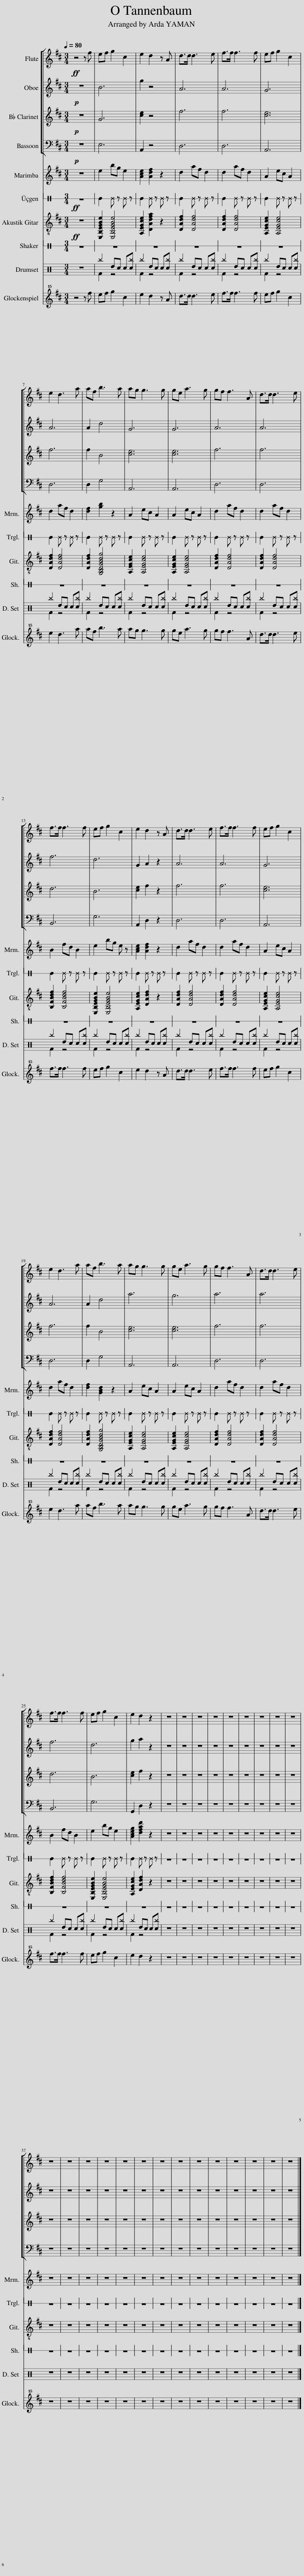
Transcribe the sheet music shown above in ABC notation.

X:1
%%score [ 1 2 3 4 ] 5 6 7 ( 8 9 ) 10
L:1/8
Q:1/4=80
M:3/4
I:linebreak $
K:D
V:1 treble
V:2 treble
V:3 treble transpose=-2
V:4 bass
V:5 treble
V:6 perc stafflines=1
K:none
V:7 treble-8
V:8 perc
K:none
V:9 perc
K:none
V:10 treble transpose=24
V:1
!ff! z4 z f | ef g2 c2 | e2 d2 z A | d>d d3 e | f>f f3 f | %5
 ef g2 c2 |$ e2 d3 a | af b3 a | ag g3 g | ge a3 g | %10
 gf f3 A | d>d d3 e |$ f>f f3 f | ef g2 c2 | e2 d2 z A | %15
 d>d d3 e | f>f f3 f | ef g2 c2 |$ e2 d3 a | af b3 a | %20
 ag g3 g | ge a3 g | gf f3 A | d>d d3 e |$ f>f f3 f | %25
 ef g2 c2 | e2 d2 z2 | z6 | z6 | z6 | %30
 z6 | z6 | z6 | z6 | z6 | %35
 z6 |$ z6 | z6 | z6 | z6 | %40
 z6 | z6 | z6 | z6 | z6 | %45
 z6 | z6 | z6 | z6 | z6 |] %50
V:2
!p! z6 | B6 | g2 z4 | A6 | A6 | %5
 G6 |$ A6 | A2 d4 | G6 | G6 | %10
 A6 | A6 |$ f6 | d6 | G2 A2 z2 | %15
 A6 | A6 | G6 |$ A6 | A2 d4 | %20
 a6 | g6 | a6 | a6 |$ f6 | %25
 d6 | g2 a2 z2 | z6 | z6 | z6 | %30
 z6 | z6 | z6 | z6 | z6 | %35
 z6 |$ z6 | z6 | z6 | z6 | %40
 z6 | z6 | z6 | z6 | z6 | %45
 z6 | z6 | z6 | z6 | z6 |] %50
V:3
!p! z6 | A6 | [^df]2 z4 | ^g6 | ^g6 | %5
 [^df]6 |$ ^g6 | ^g2 c4 | [^df]6 | [^df]6 | %10
 ^g6 | ^g6 |$ e6 | c6 | [^df]2 ^g2 z2 | %15
 ^g6 | ^g6 | [^df]6 |$ ^g6 | ^g2 c4 | %20
 [^df]6 | [^df]6 | ^g6 | ^g6 |$ e6 | %25
 c6 | [^df]2 ^g2 z2 | z6 | z6 | z6 | %30
 z6 | z6 | z6 | z6 | z6 | %35
 z6 |$ z6 | z6 | z6 | z6 | %40
 z6 | z6 | z6 | z6 | z6 | %45
 z6 | z6 | z6 | z6 | z6 |] %50
V:4
!p! z6 | E,6 | A,,2 z4 | D,6 | D,6 | %5
 A,,6 |$ D,6 | D,2 G,4 | A,,6 | A,,6 | %10
 D,6 | D,6 |$ B,,6 | G,6 | A,,2 D,2 z2 | %15
 D,6 | D,6 | A,,6 |$ D,6 | D,2 G,4 | %20
 A,,6 | A,,6 | D,6 | D,6 |$ B,,6 | %25
 G,6 | G,,2 D,2 z2 | z6 | z6 | z6 | %30
 z6 | z6 | z6 | z6 | z6 | %35
 z6 |$ z6 | z6 | z6 | z6 | %40
 z6 | z6 | z6 | z6 | z6 | %45
 z6 | z6 | z6 | z6 | z6 |] %50
V:5
 z6 | e2 bg e2 | [Ace]2 [Adf]2 z2 | d2 af d2 | d2 af d2 | %5
 A2 ec A2 |$ d2 af d2 | [df]2 [gb]2 z2 | A2 ec A2 | A2 ec A2 | %10
 d2 af d2 | d2 af d2 |$ B2 fd B2 | e2 bg e z | [Ace]2 [Adf]2 z2 | %15
 d2 af d2 | d2 af d2 | A2 ec A2 |$ d2 af d2 | [df]2 [GBd]2 z2 | %20
 A2 ec A2 | A2 ec A2 | d2 af d2 | d2 af d2 |$ B2 fd B2 | %25
 e2 bg e2 | [Aceg]2 [dfad']2 z2 | z6 | z6 | z6 | %30
 z6 | z6 | z6 | z6 | z6 | %35
 z6 |$ z6 | z6 | z6 | z6 | %40
 z6 | z6 | z6 | z6 | z6 | %45
 z6 | z6 | z6 | z6 | z6 |] %50
V:6
[K:C]!ff! z6 | E2 ^E z ^E z | E2 ^E z ^E z | E2 ^E z ^E z | E2 ^E z ^E z | %5
 E2 ^E z ^E z |$ E2 ^E z ^E z | E2 ^E z ^E z | E2 ^E z ^E z | E2 ^E z ^E z | %10
 E2 ^E z ^E z | E2 ^E z ^E z |$ E2 ^E z ^E z | E2 ^E z ^E z | E2 ^E z ^E z | %15
 E2 ^E z ^E z | E2 ^E z ^E z | E2 ^E z ^E z |$ E2 ^E z ^E z | E2 ^E z ^E z | %20
 E2 ^E z ^E z | E2 ^E z ^E z | E2 ^E z ^E z | E2 ^E z ^E z |$ E2 ^E z ^E z | %25
 E2 ^E z ^E z | E2 ^E z ^E z | z6 | z6 | z6 | %30
 z6 | z6 | z6 | z6 | z6 | %35
 z6 |$ z6 | z6 | z6 | z6 | %40
 z6 | z6 | z6 | z6 | z6 | %45
 z6 | z6 | z6 | z6 | z6 |] %50
V:7
!ff! z6 | [E,B,EGBe]2 [E,B,EGBe]4 | [A,EGce]2 [DAdfa]2 z2 | [DAdf]2 [DAdf]4 | [DAdf]2 [DAdf]4 | %5
 [A,EGce]2 [A,EGce]4 |$ [DAdf]2 [DAdf]4 | [DAdf]2 [G,B,DGBdg]4 | [A,EGce]2 [A,EGce]4 | [A,EGce]2 [A,EGce]4 | %10
 [DAdf]2 [DAdf]4 | [DAdf]2 [DAdf]4 |$ [B,FBdf]2 [B,FBdf]4 | [E,B,EGBe]2 [E,B,EGBe]4 | [A,EGce]2 [DAdf]2 z2 | %15
 [DAdf]2 [DAdf]4 | [DAdf]2 [DAdf]4 | [A,EGce]2 [A,EGce]4 |$ [DAdf]2 [DAdf]4 | [DAdf]2 [G,B,DGBdg]4 | %20
 [A,EGce]2 [A,EGce]4 | [A,EGce]2 [A,EGce]4 | [DAdf]2 [DAdf]4 | [DAdf]2 [DAdf]4 |$ [B,FBdf]2 [B,FBdf]4 | %25
 [E,B,EGBe]2 [E,B,EGBe]4 | [A,EGce]2 [DAdf]2 z2 | z6 | z6 | z6 | %30
 z6 | z6 | z6 | z6 | z6 | %35
 z6 |$ z6 | z6 | z6 | z6 | %40
 z6 | z6 | z6 | z6 | z6 | %45
 z6 | z6 | z6 | z6 | z6 |] %50
V:8
[K:C] z6 | ^b2 dc c[c^b] | ^b2 dc c[c^b] | ^b2 dc c[c^b] | ^b2 dc c[c^b] | %5
 ^b2 dc c[c^b] |$ ^b2 dc c[c^b] | ^b2 dc c[c^b] | ^b2 dc c[c^b] | ^b2 dc c[c^b] | %10
 ^b2 dc c[c^b] | ^b2 dc c[c^b] |$ ^b2 dc c[c^b] | ^b2 dc c[c^b] | ^b2 dc c[c^b] | %15
 ^b2 dc c[c^b] | ^b2 dc c[c^b] | ^b2 dc c[c^b] |$ ^b2 dc c[c^b] | ^b2 dc c[c^b] | %20
 ^b2 dc c[c^b] | ^b2 dc c[c^b] | ^b2 dc c[c^b] | ^b2 dc c[c^b] |$ ^b2 dc c[c^b] | %25
 ^b2 dc c[c^b] | ^b2 dc c[c^b] | z6 | z6 | z6 | %30
 z6 | z6 | z6 | z6 | z6 | %35
 z6 |$ z6 | z6 | z6 | z6 | %40
 z6 | z6 | z6 | z6 | z6 | %45
 z6 | z6 | z6 | z6 | z6 |] %50
V:9
[K:C] x6 | F2 z4 | F2 z4 | F2 z4 | F2 z4 | %5
 F2 z4 |$ F2 z4 | F2 z4 | F2 z4 | F2 z4 | %10
 F2 z4 | F2 z4 |$ F2 z4 | F2 z4 | F2 z4 | %15
 F2 z4 | F2 z4 | F2 z4 |$ F2 z4 | F2 z4 | %20
 F2 z4 | F2 z4 | F2 z4 | F2 z4 |$ F2 z4 | %25
 F2 z4 | F2 z4 | x6 | x6 | x6 | %30
 x6 | x6 | x6 | x6 | x6 | %35
 x6 |$ x6 | x6 | x6 | x6 | %40
 x6 | x6 | x6 | x6 | x6 | %45
 x6 | x6 | x6 | x6 | x6 |] %50
V:10
 z4 z f | ef g2 c2 | e2 d2 z A | d>d d3 e | f>f f3 f | %5
 ef g2 c2 |$ e2 d3 a | af b3 a | ag g3 g | ge a3 g | %10
 gf f3 A | d>d d3 e |$ f>f f3 f | ef g2 c2 | e2 d2 z A | %15
 d>d d3 e | f>f f3 f | ef g2 c2 |$ e2 d3 a | af b3 a | %20
 ag g3 g | ge a3 g | gf f3 A | d>d d3 e |$ f>f f3 f | %25
 ef g2 c2 | e2 d2 z2 | z6 | z6 | z6 | %30
 z6 | z6 | z6 | z6 | z6 | %35
 z6 |$ z6 | z6 | z6 | z6 | %40
 z6 | z6 | z6 | z6 | z6 | %45
 z6 | z6 | z6 | z6 | z6 |] %50
